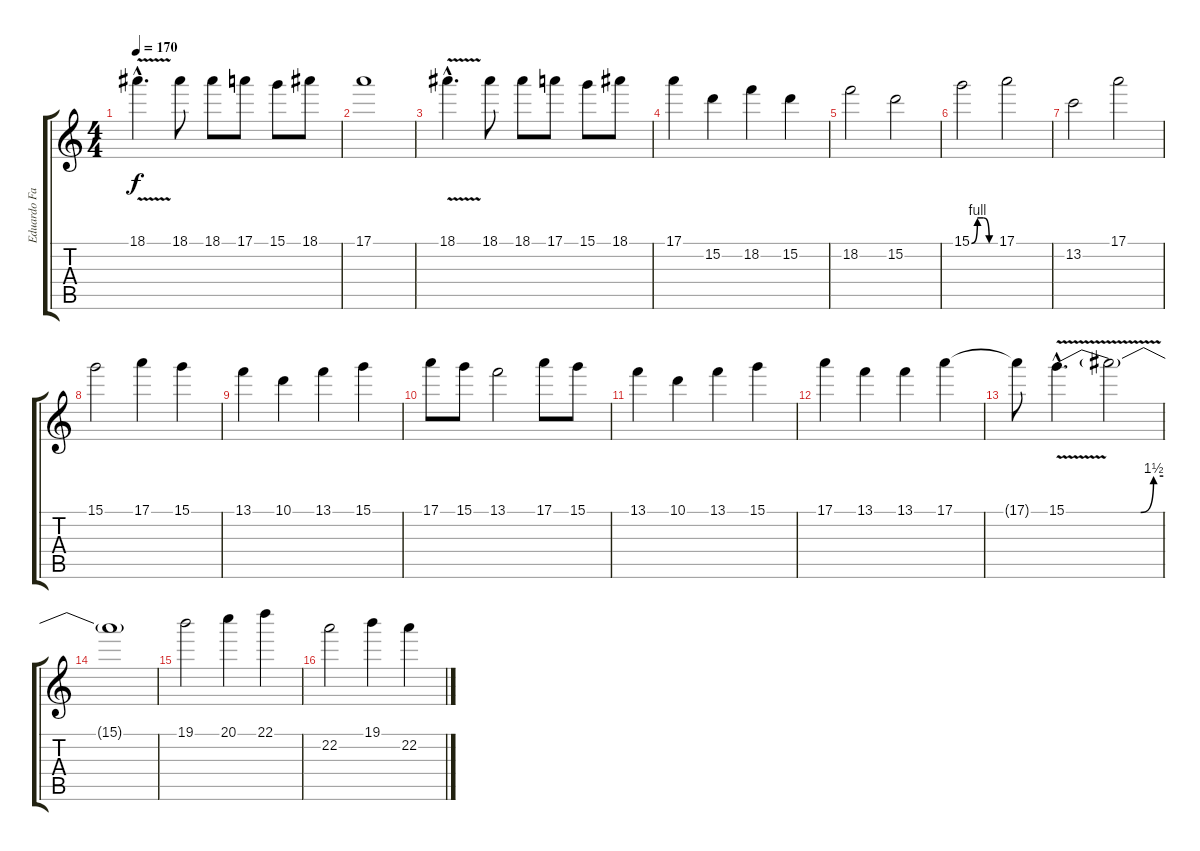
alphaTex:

\track ("Eduardo Falaschi" "Eduardo Fa") {instrument overdrivenguitar}
\staff {score tabs}
\tuning (E4 B3 G3 D3 A2 E2) {hide}
\ts (4 4)
\tempo 170
\clef g2
\ks c
18.1{v hac}.4{d dy f} 18.1.8 18.1.8 17.1.8 15.1.8 18.1.8 |
17.1.1 |
18.1{v hac}.4{d} 18.1.8 18.1.8 17.1.8 15.1.8 18.1.8 |
17.1.4 15.2.4 18.2.4 15.2.4 |
18.2.2 15.2.2 |
15.1{be (custom 0 0 15 4 30 4 45 0 60 0)}.2 17.1.2 |
13.2.2 17.1.2 |
15.1.2 17.1.4 15.1.4 |
13.1.4 10.1.4 13.1.4 15.1.4 |
17.1.8 15.1.8 13.1.2 17.1.8 15.1.8 |
13.1.4 10.1.4 13.1.4 15.1.4 |
17.1.4 13.1.4 13.1.4 17.1.4 |
17.1{t}.8 15.1{be (custom 0 0 30 0 46 0 54 6 60 6) v hac}.4{d} 15.1{t}.2 |
15.1{t}.1 |
19.1.2 20.1.4 22.1.4 |
22.2.2 19.1.4 22.2.4
